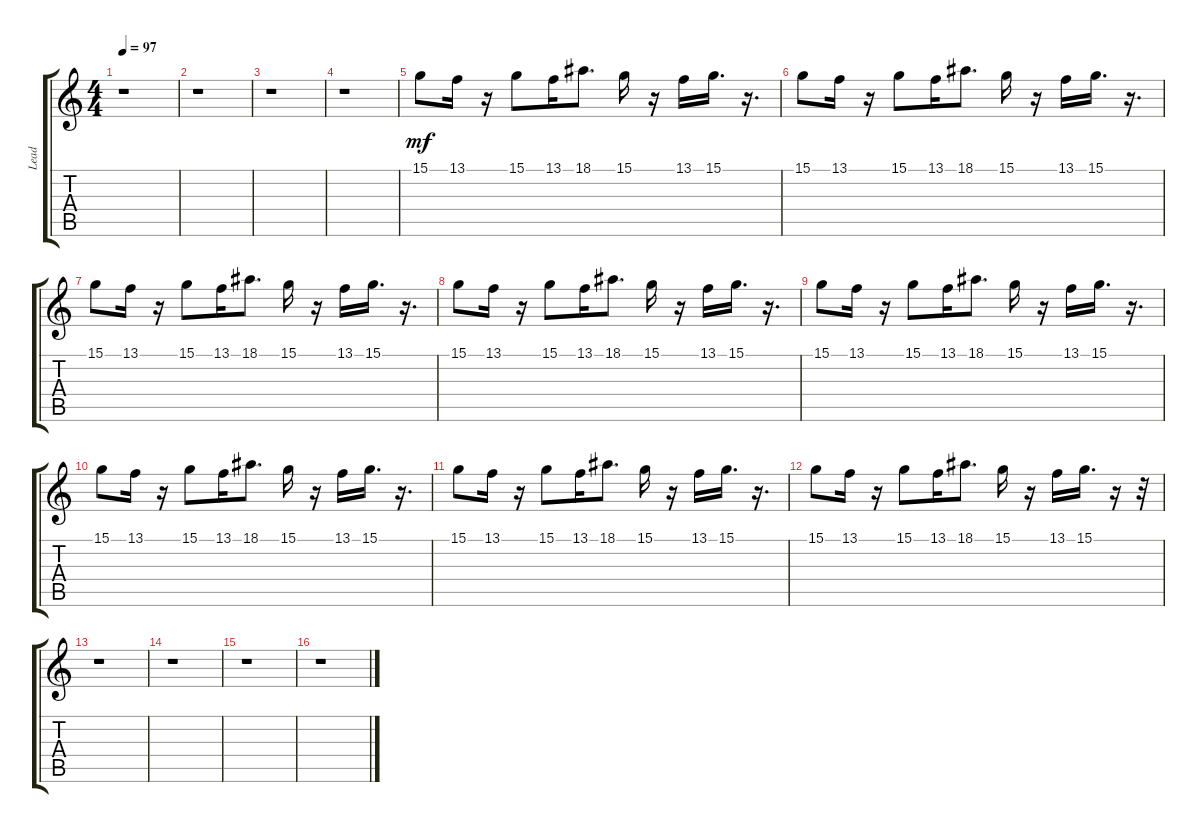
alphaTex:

\track ("Lead" "Lead") {instrument ocarina}
\staff {score tabs}
\tuning (E4 B3 G3 D3 A2 E2) {hide}
\ts (4 4)
\tempo 97
\clef g2
\ks c
r.1{dy f} |
r.1 |
r.1 |
r.1 |
15.1.8{dy mf} 13.1.16 r.16 15.1.8 13.1.16 18.1.8{d} 15.1.16 r.16 13.1.16 15.1.16{d} r.16{d} |
15.1.8 13.1.16 r.16 15.1.8 13.1.16 18.1.8{d} 15.1.16 r.16 13.1.16 15.1.16{d} r.16{d} |
15.1.8 13.1.16 r.16 15.1.8 13.1.16 18.1.8{d} 15.1.16 r.16 13.1.16 15.1.16{d} r.16{d} |
15.1.8 13.1.16 r.16 15.1.8 13.1.16 18.1.8{d} 15.1.16 r.16 13.1.16 15.1.16{d} r.16{d} |
15.1.8 13.1.16 r.16 15.1.8 13.1.16 18.1.8{d} 15.1.16 r.16 13.1.16 15.1.16{d} r.16{d} |
15.1.8 13.1.16 r.16 15.1.8 13.1.16 18.1.8{d} 15.1.16 r.16 13.1.16 15.1.16{d} r.16{d} |
15.1.8 13.1.16 r.16 15.1.8 13.1.16 18.1.8{d} 15.1.16 r.16 13.1.16 15.1.16{d} r.16{d} |
15.1.8 13.1.16 r.16 15.1.8 13.1.16 18.1.8{d} 15.1.16 r.16 13.1.16 15.1.16{d} r.16 r.32 |
r.1 |
r.1 |
r.1 |
r.1
